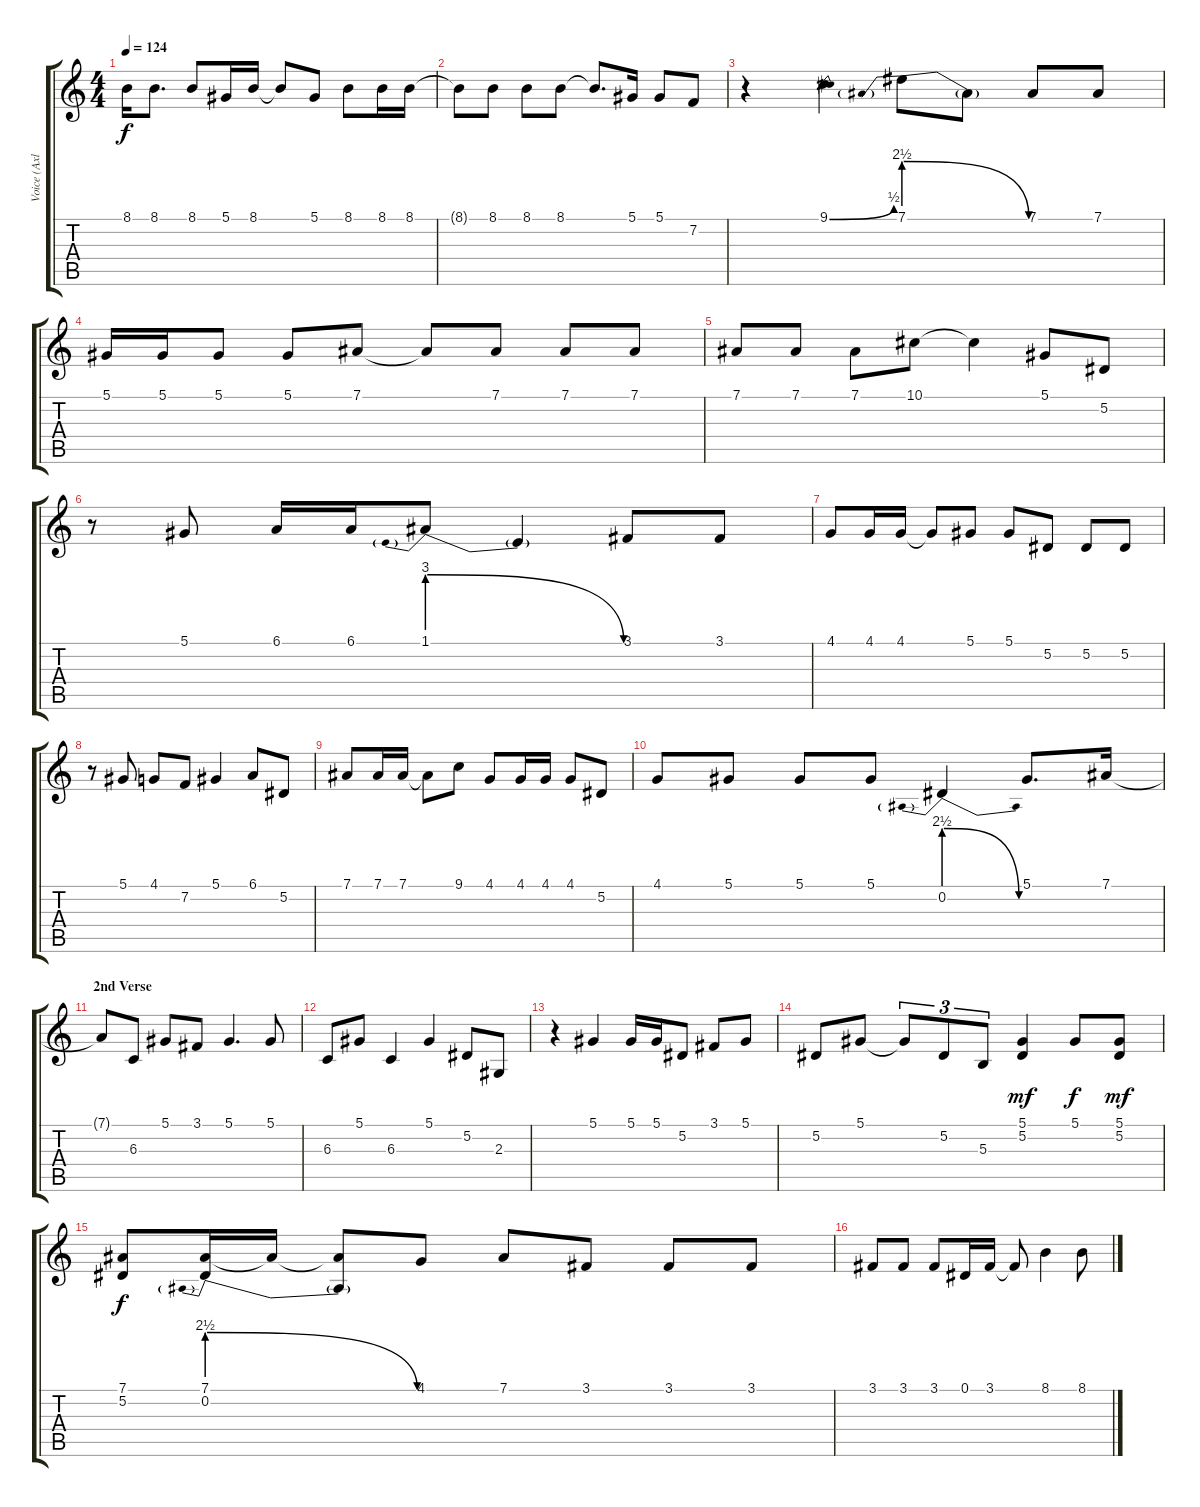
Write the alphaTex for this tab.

\track ("Voice (Axl)" "Voice (Axl") {instrument lead2sawtooth}
\staff {score tabs}
\tuning (Eb4 Bb3 Gb3 Db3 Ab2 Eb2) {hide}
\ts (4 4)
\tempo 124
\clef g2
\ks c
8.1.16{dy f} 8.1.8{d} 8.1.8 5.1.16 8.1.16 8.1{t}.8 5.1.8 8.1.8 8.1.16 8.1.16 |
8.1{t}.8 8.1.8 8.1.8 8.1.8 8.1{t}.8{d} 5.1.16 5.1.8 7.2.8 |
r.4 9.1{be (bend 0 0 60 2)}.4 7.1{be (prebendrelease 0 10 60 0)}.8 7.1{t}.8 7.1.8 7.1.8 |
5.1.16 5.1.16 5.1.8 5.1.8 7.1.8 7.1{t}.8 7.1.8 7.1.8 7.1.8 |
7.1.8 7.1.8 7.1.8 10.1.8 10.1{t}.4 5.1.8 5.2.8 |
r.8 5.1.8 6.1.16 6.1.16 1.1{be (prebendrelease 0 12 60 0)}.8 1.1{t}.4 3.1.8 3.1.8 |
4.1.8 4.1.16 4.1.16 4.1{t}.8 5.1.8 5.1.8 5.2.8 5.2.8 5.2.8 |
r.8 5.1.8 4.1.8 7.2.8 5.1.4 6.1.8 5.2.8 |
7.1.8 7.1.16 7.1.16 7.1{t}.8 9.1.8 4.1.8 4.1.16 4.1.16 4.1.8 5.2.8 |
4.1.8 5.1.8 5.1.8 5.1.8 0.2{be (prebendrelease 0 10 60 0)}.4 5.1.8{d} 7.1.16 |
\section ("" "2nd Verse")
7.1{t}.8 6.3.8 5.1.8 3.1.8 5.1.4{d} 5.1.8 |
6.3.8 5.1.8 6.3.4 5.1.4 5.2.8 2.3.8 |
r.4 5.1.4 5.1.16 5.1.16 5.2.8 3.1.8 5.1.8 |
5.2.8 5.1.8 5.1{t}.8{tu (3 2)} 5.2.8{tu (3 2)} 5.3.8{tu (3 2)} (5.1 5.2).4{dy mf} 5.1.8{dy f} (5.1 5.2).8{dy mf} |
(7.1 5.2).8{dy f} (7.1 0.2{be (prebendrelease 0 10 60 0)}).16 7.1{t}.16 (7.1{t} 0.2{t}).8 4.1.8 7.1.8 3.1.8 3.1.8 3.1.8 |
3.1.8 3.1.8 3.1.8 0.1.16 3.1.16 3.1{t}.8 8.1.4 8.1.8
